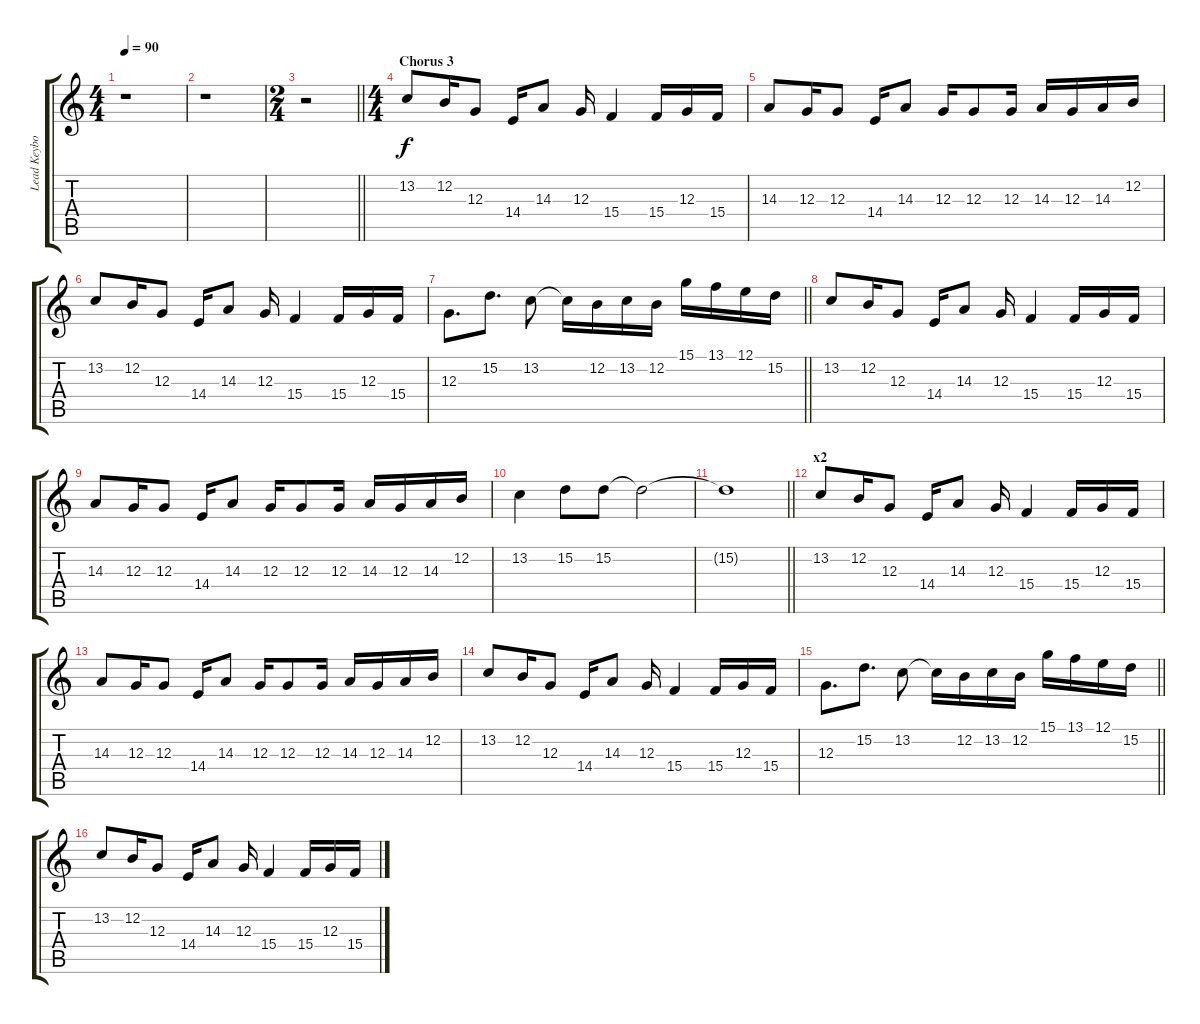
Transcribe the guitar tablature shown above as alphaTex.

\track ("Lead Keyboard: Lars Andrè Rørvik Larsen" "Lead Keybo") {instrument lead2sawtooth}
\staff {score tabs}
\tuning (E4 B3 G3 D3 A2 E2) {hide}
\ts (4 4)
\tempo 90
\clef g2
\ks aminor
r.1{dy f} |
r.1 |
\ts (2 4)
\barLineRight lightlight
r.2 |
\ts (4 4)
\section ("" "Chorus 3")
13.2.8 12.2.16 12.3.8 14.4.16 14.3.8 12.3.16 15.4.4 15.4.16 12.3.16 15.4.16 |
14.3.8 12.3.16 12.3.8 14.4.16 14.3.8 12.3.16 12.3.8 12.3.16 14.3.16 12.3.16 14.3.16 12.2.16 |
13.2.8 12.2.16 12.3.8 14.4.16 14.3.8 12.3.16 15.4.4 15.4.16 12.3.16 15.4.16 |
\barLineRight lightlight
12.3.8{d} 15.2.8{d} 13.2.8 13.2{t}.16 12.2.16 13.2.16 12.2.16 15.1.16 13.1.16 12.1.16 15.2.16 |
13.2.8 12.2.16 12.3.8 14.4.16 14.3.8 12.3.16 15.4.4 15.4.16 12.3.16 15.4.16 |
14.3.8 12.3.16 12.3.8 14.4.16 14.3.8 12.3.16 12.3.8 12.3.16 14.3.16 12.3.16 14.3.16 12.2.16 |
13.2.4 15.2.8 15.2.8 15.2{t}.2 |
\barLineRight lightlight
15.2{t}.1 |
\section ("" "x2")
13.2.8 12.2.16 12.3.8 14.4.16 14.3.8 12.3.16 15.4.4 15.4.16 12.3.16 15.4.16 |
14.3.8 12.3.16 12.3.8 14.4.16 14.3.8 12.3.16 12.3.8 12.3.16 14.3.16 12.3.16 14.3.16 12.2.16 |
13.2.8 12.2.16 12.3.8 14.4.16 14.3.8 12.3.16 15.4.4 15.4.16 12.3.16 15.4.16 |
\barLineRight lightlight
12.3.8{d} 15.2.8{d} 13.2.8 13.2{t}.16 12.2.16 13.2.16 12.2.16 15.1.16 13.1.16 12.1.16 15.2.16 |
13.2.8 12.2.16 12.3.8 14.4.16 14.3.8 12.3.16 15.4.4 15.4.16 12.3.16 15.4.16
